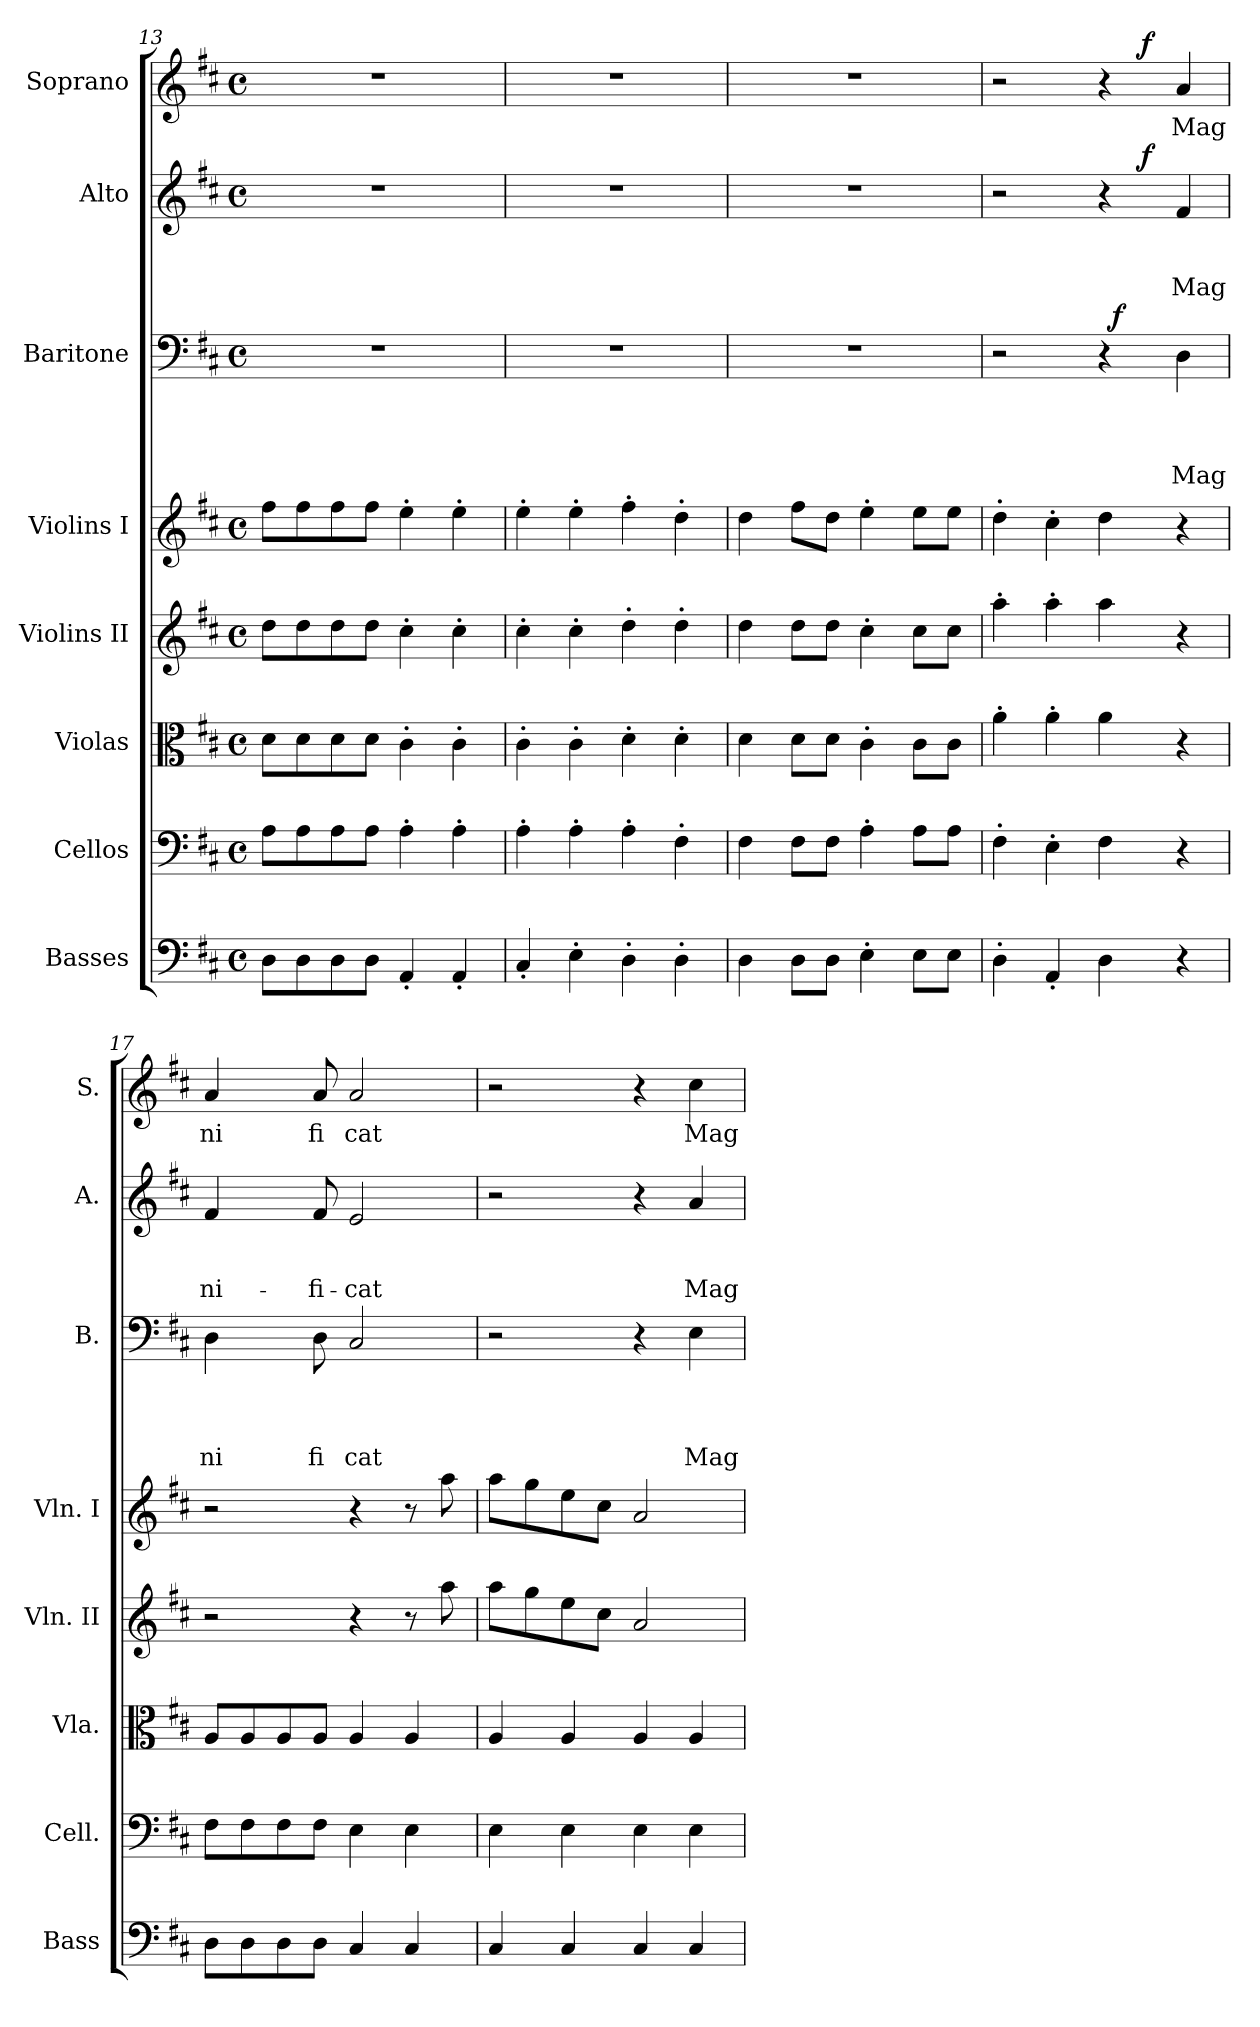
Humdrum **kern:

**kern	**kern	**kern	**kern	**kern	**kern	**text	**text	**text	**text	**dynam	**kern	**text	**text	**text	**dynam	**kern	**text	**dynam
*part8	*part7	*part6	*part5	*part4	*part3	*part3	*part3	*part3	*part3	*part3	*part2	*part2	*part2	*part2	*part2	*part1	*part1	*part1
*staff8	*staff7	*staff6	*staff5	*staff4	*staff3	*staff3	*staff3	*staff3	*staff3	*staff3	*staff2	*staff2	*staff2	*staff2	*staff2	*staff1	*staff1	*staff1
*I"Basses	*I"Cellos	*I"Violas	*I"Violins II	*I"Violins I	*I"Baritone	*	*	*	*	*	*I"Alto	*	*	*	*	*I"Soprano	*	*
*I'Bass	*I'Cell.	*I'Vla.	*I'Vln. II	*I'Vln. I	*I'B.	*	*	*	*	*	*I'A.	*	*	*	*	*I'S.	*	*
*clefF4	*clefF4	*clefC3	*clefG2	*clefG2	*clefF4	*	*	*	*	*	*clefG2	*	*	*	*	*clefG2	*	*
*ITrd7c12	*	*	*	*	*	*	*	*	*	*	*	*	*	*	*	*	*	*
*k[f#c#]	*k[f#c#]	*k[f#c#]	*k[f#c#]	*k[f#c#]	*k[f#c#]	*	*	*	*	*	*k[f#c#]	*	*	*	*	*k[f#c#]	*	*
*D:	*D:	*D:	*D:	*D:	*D:	*	*	*	*	*	*D:	*	*	*	*	*D:	*	*
*M4/4	*M4/4	*M4/4	*M4/4	*M4/4	*M4/4	*	*	*	*	*	*M4/4	*	*	*	*	*M4/4	*	*
*met(c)	*met(c)	*met(c)	*met(c)	*met(c)	*met(c)	*	*	*	*	*	*met(c)	*	*	*	*	*met(c)	*	*
=13	=13	=13	=13	=13	=13	=13	=13	=13	=13	=13	=13	=13	=13	=13	=13	=13	=13	=13
8DD\L	8A\L	8d\L	8dd\L	8ff#\L	1r	.	.	.	.	.	1r	.	.	.	.	1r	.	.
8DD\	8A\	8d\	8dd\	8ff#\	.	.	.	.	.	.	.	.	.	.	.	.	.	.
8DD\	8A\	8d\	8dd\	8ff#\	.	.	.	.	.	.	.	.	.	.	.	.	.	.
8DD\J	8A\J	8d\J	8dd\J	8ff#\J	.	.	.	.	.	.	.	.	.	.	.	.	.	.
4AAA'</	4A'>\	4c#'>\	4cc#'>\	4ee'>\	.	.	.	.	.	.	.	.	.	.	.	.	.	.
4AAA'</	4A'>\	4c#'>\	4cc#'>\	4ee'>\	.	.	.	.	.	.	.	.	.	.	.	.	.	.
=14	=14	=14	=14	=14	=14	=14	=14	=14	=14	=14	=14	=14	=14	=14	=14	=14	=14	=14
4CC#'</	4A'>\	4c#'>\	4cc#'>\	4ee'>\	1r	.	.	.	.	.	1r	.	.	.	.	1r	.	.
4EE'>\	4A'>\	4c#'>\	4cc#'>\	4ee'>\	.	.	.	.	.	.	.	.	.	.	.	.	.	.
4DD'>\	4A'>\	4d'>\	4dd'>\	4ff#'>\	.	.	.	.	.	.	.	.	.	.	.	.	.	.
4DD'>\	4F#'>\	4d'>\	4dd'>\	4dd'>\	.	.	.	.	.	.	.	.	.	.	.	.	.	.
=15	=15	=15	=15	=15	=15	=15	=15	=15	=15	=15	=15	=15	=15	=15	=15	=15	=15	=15
4DD\	4F#\	4d\	4dd\	4dd\	1r	.	.	.	.	.	1r	.	.	.	.	1r	.	.
8DD\L	8F#\L	8d\L	8dd\L	8ff#\L	.	.	.	.	.	.	.	.	.	.	.	.	.	.
8DD\J	8F#\J	8d\J	8dd\J	8dd\J	.	.	.	.	.	.	.	.	.	.	.	.	.	.
4EE'>\	4A'>\	4c#'>\	4cc#'>\	4ee'>\	.	.	.	.	.	.	.	.	.	.	.	.	.	.
8EE\L	8A\L	8c#\L	8cc#\L	8ee\L	.	.	.	.	.	.	.	.	.	.	.	.	.	.
8EE\J	8A\J	8c#\J	8cc#\J	8ee\J	.	.	.	.	.	.	.	.	.	.	.	.	.	.
=16	=16	=16	=16	=16	=16	=16	=16	=16	=16	=16	=16	=16	=16	=16	=16	=16	=16	=16
*	*	*	*	*	*^	*	*	*	*	*	*^	*	*	*	*	*^	*	*
4DD'>\	4F#'>\	4a'>\	4aa'>\	4dd'>\	2r	2ryy	.	.	.	.	.	2r	2ryy	.	.	.	.	2r	2ryy	.	.
4AAA'</	4E'>\	4a'>\	4aa'>\	4cc#'>\	.	.	.	.	.	.	.	.	.	.	.	.	.	.	.	.	.
4DD\	4F#\	4a\	4aa\	4dd\	4r	32ryy	.	.	.	.	.	4r	8ryy	.	.	.	.	4r	8ryy	.	.
!	!	!	!	!	!	!	!	!	!	!	!LO:DY:a	!	!	!	!	!	!	!	!	!	!
.	.	.	.	.	.	4...ryy	.	.	.	.	f	.	.	.	.	.	.	.	.	.	.
!	!	!	!	!	!	!	!	!	!	!	!	!	!	!	!	!	!LO:DY:a	!	!	!	!LO:DY:a
.	.	.	.	.	.	.	.	.	.	.	.	.	4.ryy	.	.	.	f	.	4.ryy	.	f
!	!	!	!	!	!	!	!	!	!	!LO:LY:b	!	!	!	!	!	!LO:LY:b	!	!	!	!LO:LY:b	!
4r	4r	4r	4r	4r	4D\	.	.	.	.	Mag	.	4f#/	.	.	.	Mag	.	4a/	.	Mag	.
!!LO:LB:g=z
=17	=17	=17	=17	=17	=17	=17	=17	=17	=17	=17	=17	=17	=17	=17	=17	=17	=17	=17	=17	=17	=17
!	!	!	!	!	!	!	!	!	!	!LO:LY:b	!	!	!	!	!	!LO:LY:b	!	!	!	!LO:LY:b	!
*	*	*	*	*	*v	*v	*	*	*	*	*	*	*	*	*	*	*	*v	*v	*	*
*	*	*	*	*	*	*	*	*	*	*	*v	*v	*	*	*	*	*	*	*
8DD\L	8F#\L	8A/L	2r	2r	4D\	.	.	.	ni	.	4f#/	.	.	ni-	.	4a/	ni	.
8DD\	8F#\	8A/	.	.	.	.	.	.	.	.	.	.	.	.	.	.	.	.
8DD\	8F#\	8A/	.	.	8ryy	.	.	.	.	.	8ryy	.	.	.	.	8ryy	.	.
!	!	!	!	!	!	!	!	!	!LO:LY:b:rj	!	!	!	!	!LO:LY:b:rj	!	!	!LO:LY:b:rj	!
8DD\J	8F#\J	8A/J	.	.	8D\	.	.	.	fi	.	8f#/	.	.	-fi-	.	8a/	fi	.
!	!	!	!	!	!	!	!	!	!LO:LY:b	!	!	!	!	!LO:LY:b	!	!	!LO:LY:b	!
4CC#/	4E\	4A/	4r	4r	2C#/	.	.	.	cat	.	2e/	.	.	-cat	.	2a/	cat	.
4CC#/	4E\	4A/	8r	8r	.	.	.	.	.	.	.	.	.	.	.	.	.	.
.	.	.	8aa\	8aa\	.	.	.	.	.	.	.	.	.	.	.	.	.	.
=18	=18	=18	=18	=18	=18	=18	=18	=18	=18	=18	=18	=18	=18	=18	=18	=18	=18	=18
4CC#/	4E\	4A/	8aa\L	8aa\L	2r	.	.	.	.	.	2r	.	.	.	.	2r	.	.
.	.	.	8gg\	8gg\	.	.	.	.	.	.	.	.	.	.	.	.	.	.
4CC#/	4E\	4A/	8ee\	8ee\	.	.	.	.	.	.	.	.	.	.	.	.	.	.
.	.	.	8cc#\J	8cc#\J	.	.	.	.	.	.	.	.	.	.	.	.	.	.
4CC#/	4E\	4A/	2a/	2a/	4r	.	.	.	.	.	4r	.	.	.	.	4r	.	.
!	!	!	!	!	!	!	!	!	!LO:LY:b	!	!	!	!	!LO:LY:b	!	!	!LO:LY:b	!
4CC#/	4E\	4A/	.	.	4E\	.	.	.	Mag	.	4a/	.	.	Mag-	.	4cc#\	Mag	.
=	=	=	=	=	=	=	=	=	=	=	=	=	=	=	=	=	=	=
*-	*-	*-	*-	*-	*-	*-	*-	*-	*-	*-	*-	*-	*-	*-	*-	*-	*-	*-
